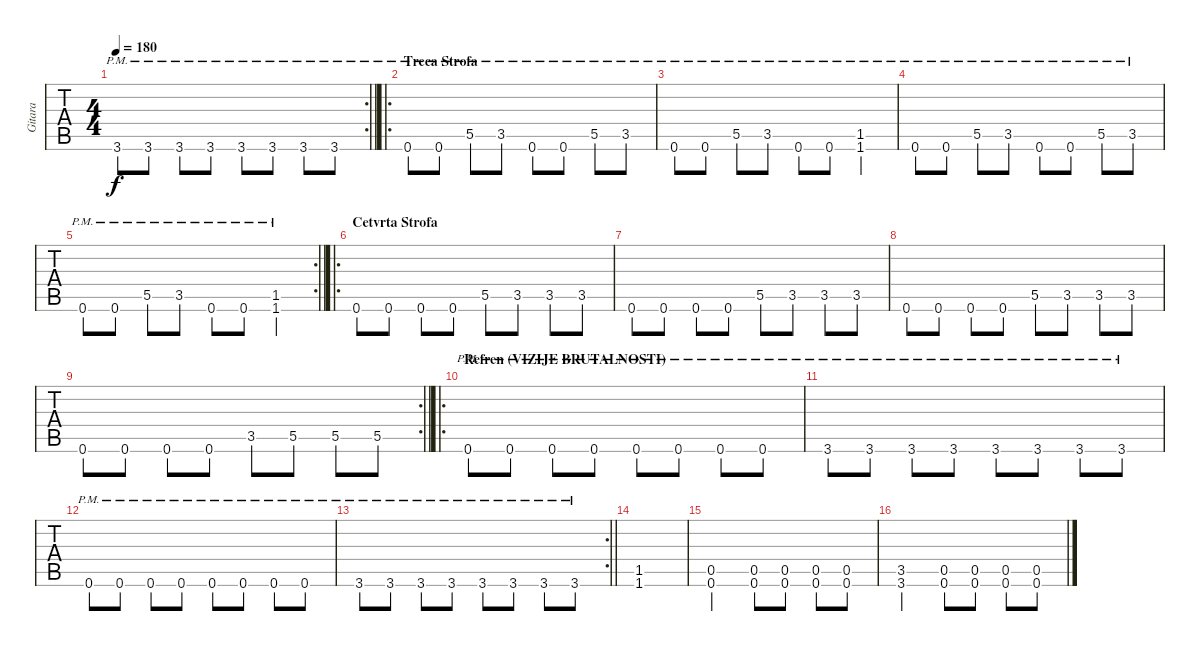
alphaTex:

\track ("Gitara" "Gitara") {instrument distortionguitar}
\staff {tabs}
\tuning (D4 A3 F3 C3 G2 C2) {hide}
\rc 2
\ts (4 4)
\tempo 180
\clef g2
\barLineRight lightlight
\ks c
3.6{pm}.8{dy f} 3.6{pm}.8 3.6{pm}.8 3.6{pm}.8 3.6{pm}.8 3.6{pm}.8 3.6{pm}.8 3.6{pm}.8 |
\ro
\section ("" "Treca Strofa")
0.6{pm}.8 0.6{pm}.8 5.5{pm}.8 3.5{pm}.8 0.6{pm}.8 0.6{pm}.8 5.5{pm}.8 3.5{pm}.8 |
0.6{pm}.8 0.6{pm}.8 5.5{pm}.8 3.5{pm}.8 0.6{pm}.8 0.6{pm}.8 (1.5{pm} 1.6{pm}).4 |
0.6{pm}.8 0.6{pm}.8 5.5{pm}.8 3.5{pm}.8 0.6{pm}.8 0.6{pm}.8 5.5{pm}.8 3.5{pm}.8 |
\rc 2
\barLineRight lightlight
0.6{pm}.8 0.6{pm}.8 5.5{pm}.8 3.5{pm}.8 0.6{pm}.8 0.6{pm}.8 (1.5{pm} 1.6{pm}).4 |
\ro
\section ("" "Cetvrta Strofa")
0.6.8 0.6.8 0.6.8 0.6.8 5.5.8 3.5.8 3.5.8 3.5.8 |
0.6.8 0.6.8 0.6.8 0.6.8 5.5.8 3.5.8 3.5.8 3.5.8 |
0.6.8 0.6.8 0.6.8 0.6.8 5.5.8 3.5.8 3.5.8 3.5.8 |
\rc 2
\barLineRight lightlight
0.6.8 0.6.8 0.6.8 0.6.8 3.5.8 5.5.8 5.5.8 5.5.8 |
\ro
\section ("" "Refren (VIZIJE BRUTALNOSTI)")
0.6{pm}.8 0.6{pm}.8 0.6{pm}.8 0.6{pm}.8 0.6{pm}.8 0.6{pm}.8 0.6{pm}.8 0.6{pm}.8 |
3.6{pm}.8 3.6{pm}.8 3.6{pm}.8 3.6{pm}.8 3.6{pm}.8 3.6{pm}.8 3.6{pm}.8 3.6{pm}.8 |
0.6{pm}.8 0.6{pm}.8 0.6{pm}.8 0.6{pm}.8 0.6{pm}.8 0.6{pm}.8 0.6{pm}.8 0.6{pm}.8 |
\rc 2
\barLineRight lightlight
3.6{pm}.8 3.6{pm}.8 3.6{pm}.8 3.6{pm}.8 3.6{pm}.8 3.6{pm}.8 3.6{pm}.8 3.6{pm}.8 |
(1.5 1.6).1 |
(0.5 0.6).2 (0.5 0.6).8 (0.5 0.6).8 (0.5 0.6).8 (0.5 0.6).8 |
(3.5 3.6).2 (0.5 0.6).8 (0.5 0.6).8 (0.5 0.6).8 (0.5 0.6).8
